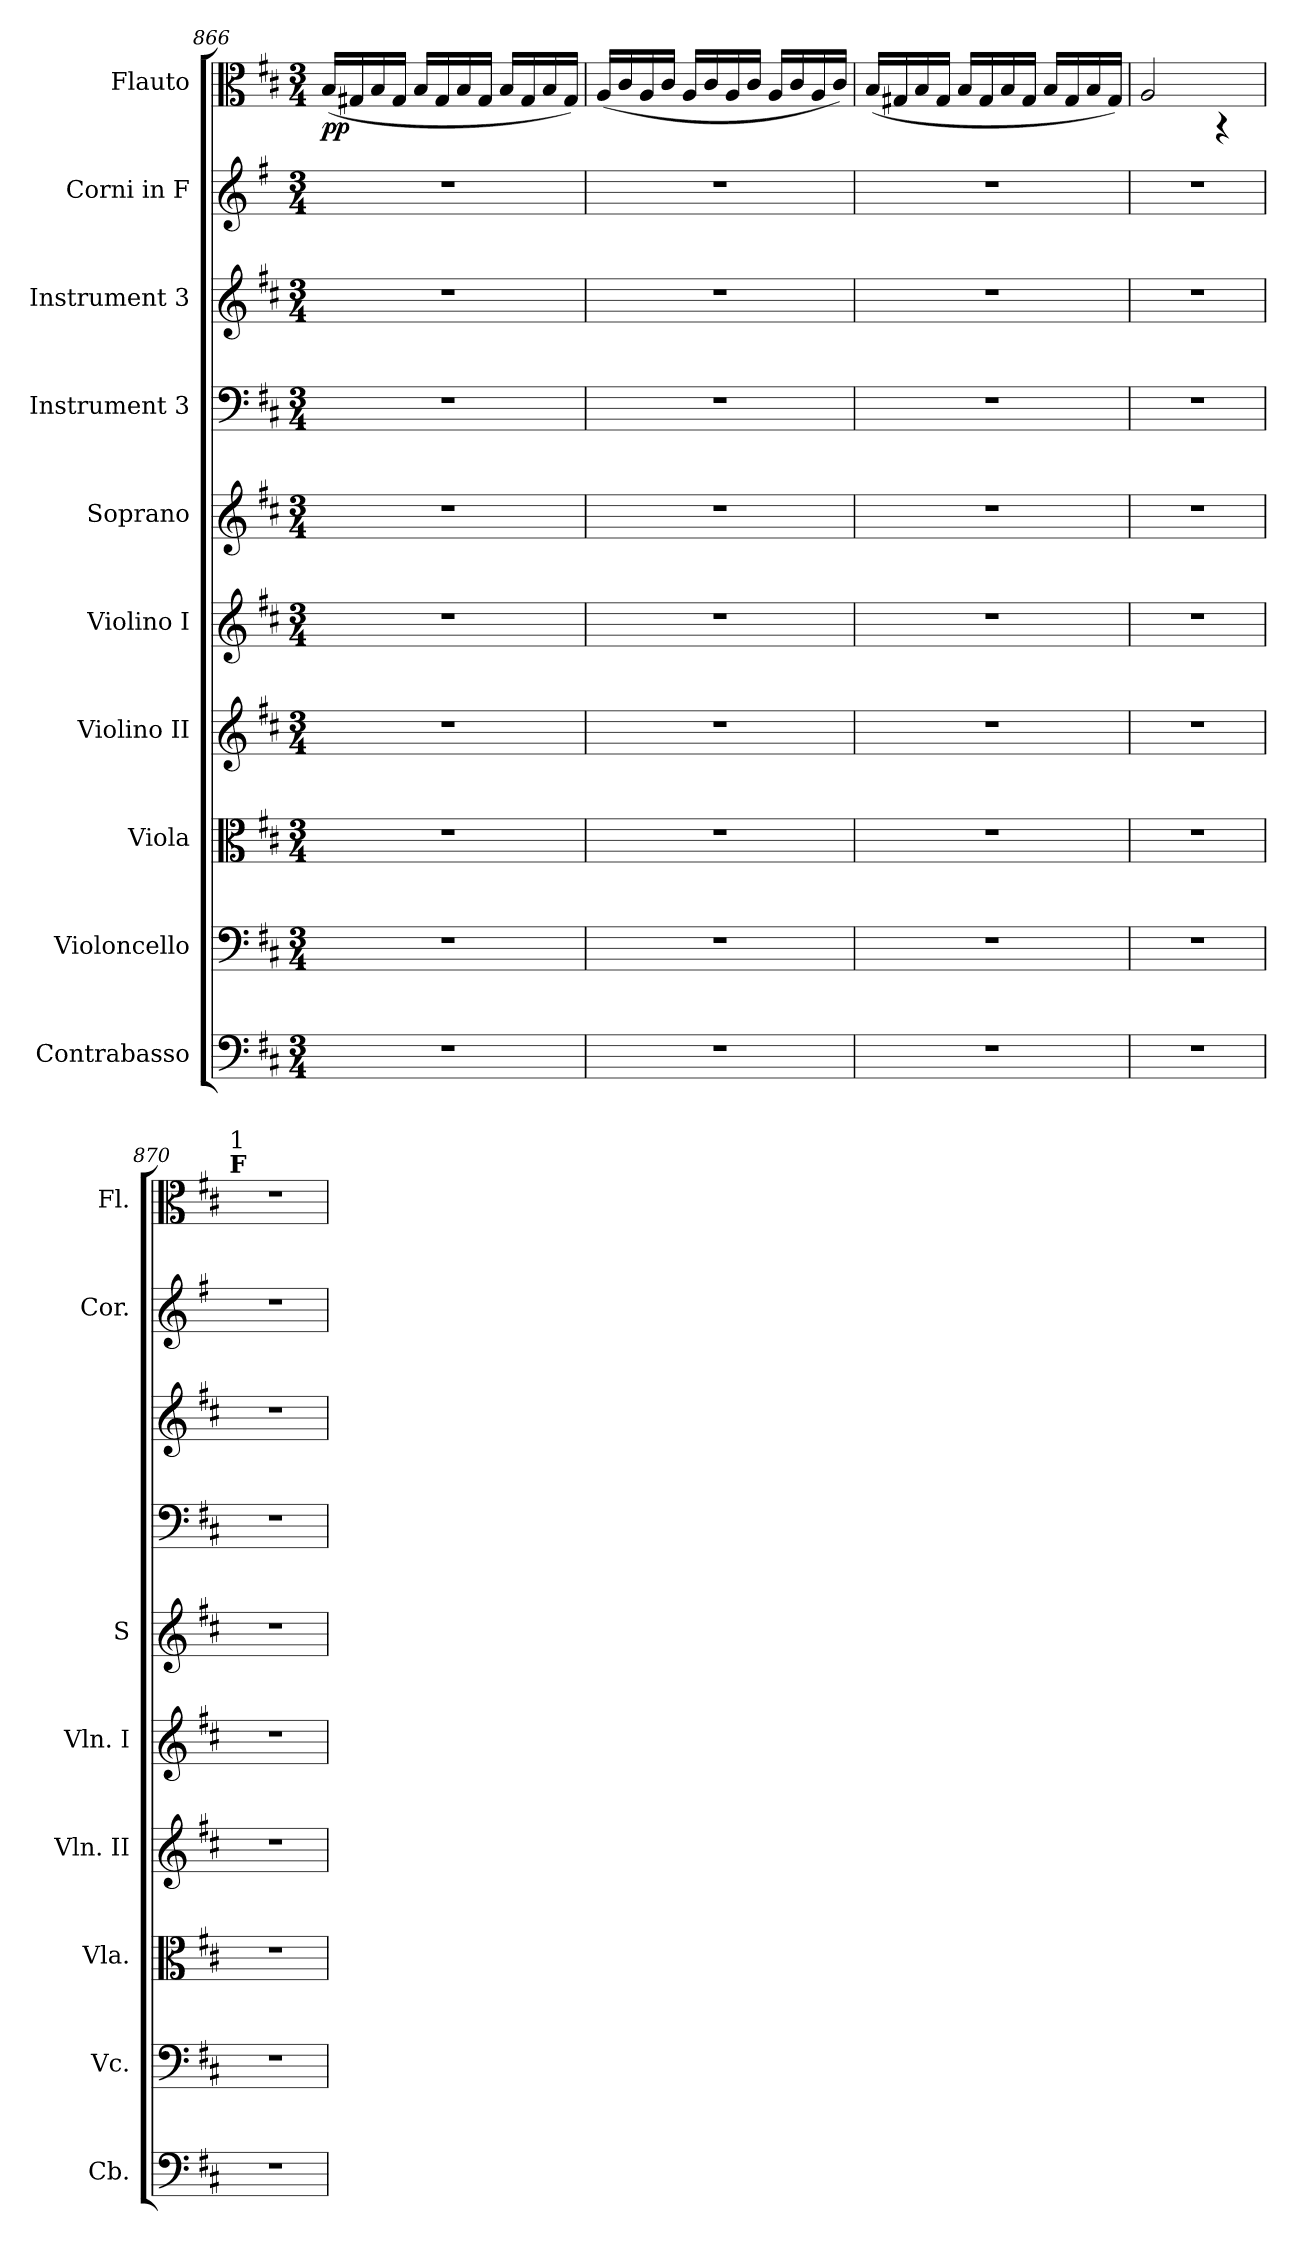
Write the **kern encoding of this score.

**kern	**kern	**kern	**kern	**kern	**kern	**kern	**kern	**kern	**kern	**dynam
*part10	*part9	*part8	*part7	*part6	*part5	*part4	*part3	*part2	*part1	*part1
*staff10	*staff9	*staff8	*staff7	*staff6	*staff5	*staff4	*staff3	*staff2	*staff1	*staff1
*I"Contrabasso	*I"Violoncello	*I"Viola	*I"Violino II	*I"Violino I	*I"Soprano	*I"Instrument 3	*I"Instrument 3	*I"Corni in F	*I"Flauto	*
*I'Cb.	*I'Vc.	*I'Vla.	*I'Vln. II	*I'Vln. I	*I'S	*	*	*I'Cor.	*I'Fl.	*
*clefF4	*clefF4	*clefC3	*clefG2	*clefG2	*clefG2	*clefF4	*clefG2	*clefG2	*clefC3	*
*ITrd1c2	*ITrd1c2	*ITrd1c2	*ITrd1c2	*ITrd1c2	*ITrd1c2	*ITrd1c2	*ITrd1c2	*ITrd4c7	*ITrd1c2	*
*k[]	*k[]	*k[]	*k[]	*k[]	*k[]	*k[]	*k[]	*k[]	*k[]	*
*C:	*C:	*C:	*C:	*C:	*C:	*C:	*C:	*C:	*C:	*
*M3/4	*M3/4	*M3/4	*M3/4	*M3/4	*M3/4	*M3/4	*M3/4	*M3/4	*M3/4	*
=866	=866	=866	=866	=866	=866	=866	=866	=866	=866	=866
!	!	!	!	!	!	!	!	!	!	!LO:DY:b
2.r	2.r	2.r	2.r	2.r	2.r	2.r	2.r	2.r	(<16A/L	pp
.	.	.	.	.	.	.	.	.	16F#X/	.
.	.	.	.	.	.	.	.	.	16A/	.
.	.	.	.	.	.	.	.	.	16F#/J	.
.	.	.	.	.	.	.	.	.	16A/L	.
.	.	.	.	.	.	.	.	.	16F#/	.
.	.	.	.	.	.	.	.	.	16A/	.
.	.	.	.	.	.	.	.	.	16F#/J	.
.	.	.	.	.	.	.	.	.	16A/L	.
.	.	.	.	.	.	.	.	.	16F#/	.
.	.	.	.	.	.	.	.	.	16A/	.
.	.	.	.	.	.	.	.	.	16F#/J)	.
=867	=867	=867	=867	=867	=867	=867	=867	=867	=867	=867
2.r	2.r	2.r	2.r	2.r	2.r	2.r	2.r	2.r	(<16G/L	.
.	.	.	.	.	.	.	.	.	16B/	.
.	.	.	.	.	.	.	.	.	16G/	.
.	.	.	.	.	.	.	.	.	16B/J	.
.	.	.	.	.	.	.	.	.	16G/L	.
.	.	.	.	.	.	.	.	.	16B/	.
.	.	.	.	.	.	.	.	.	16G/	.
.	.	.	.	.	.	.	.	.	16B/J	.
.	.	.	.	.	.	.	.	.	16G/L	.
.	.	.	.	.	.	.	.	.	16B/	.
.	.	.	.	.	.	.	.	.	16G/	.
.	.	.	.	.	.	.	.	.	16B/J)	.
=868	=868	=868	=868	=868	=868	=868	=868	=868	=868	=868
2.r	2.r	2.r	2.r	2.r	2.r	2.r	2.r	2.r	(<16A/L	.
.	.	.	.	.	.	.	.	.	16F#X/	.
.	.	.	.	.	.	.	.	.	16A/	.
.	.	.	.	.	.	.	.	.	16F#/J	.
.	.	.	.	.	.	.	.	.	16A/L	.
.	.	.	.	.	.	.	.	.	16F#/	.
.	.	.	.	.	.	.	.	.	16A/	.
.	.	.	.	.	.	.	.	.	16F#/J	.
.	.	.	.	.	.	.	.	.	16A/L	.
.	.	.	.	.	.	.	.	.	16F#/	.
.	.	.	.	.	.	.	.	.	16A/	.
.	.	.	.	.	.	.	.	.	16F#/J)	.
=869	=869	=869	=869	=869	=869	=869	=869	=869	=869	=869
2.r	2.r	2.r	2.r	2.r	2.r	2.r	2.r	2.r	2G/	.
.	.	.	.	.	.	.	.	.	4rAA	.
!!LO:LB:g=z
=870	=870	=870	=870	=870	=870	=870	=870	=870	=870	=870
!	!	!	!	!	!	!	!	!	!LO:TX:a:B:t=F	!
!	!	!	!	!	!	!	!	!	!LO:TX:a:t=1	!
2.r	2.r	2.r	2.r	2.r	2.r	2.r	2.r	2.r	2.r	.
=	=	=	=	=	=	=	=	=	=	=
*-	*-	*-	*-	*-	*-	*-	*-	*-	*-	*-
